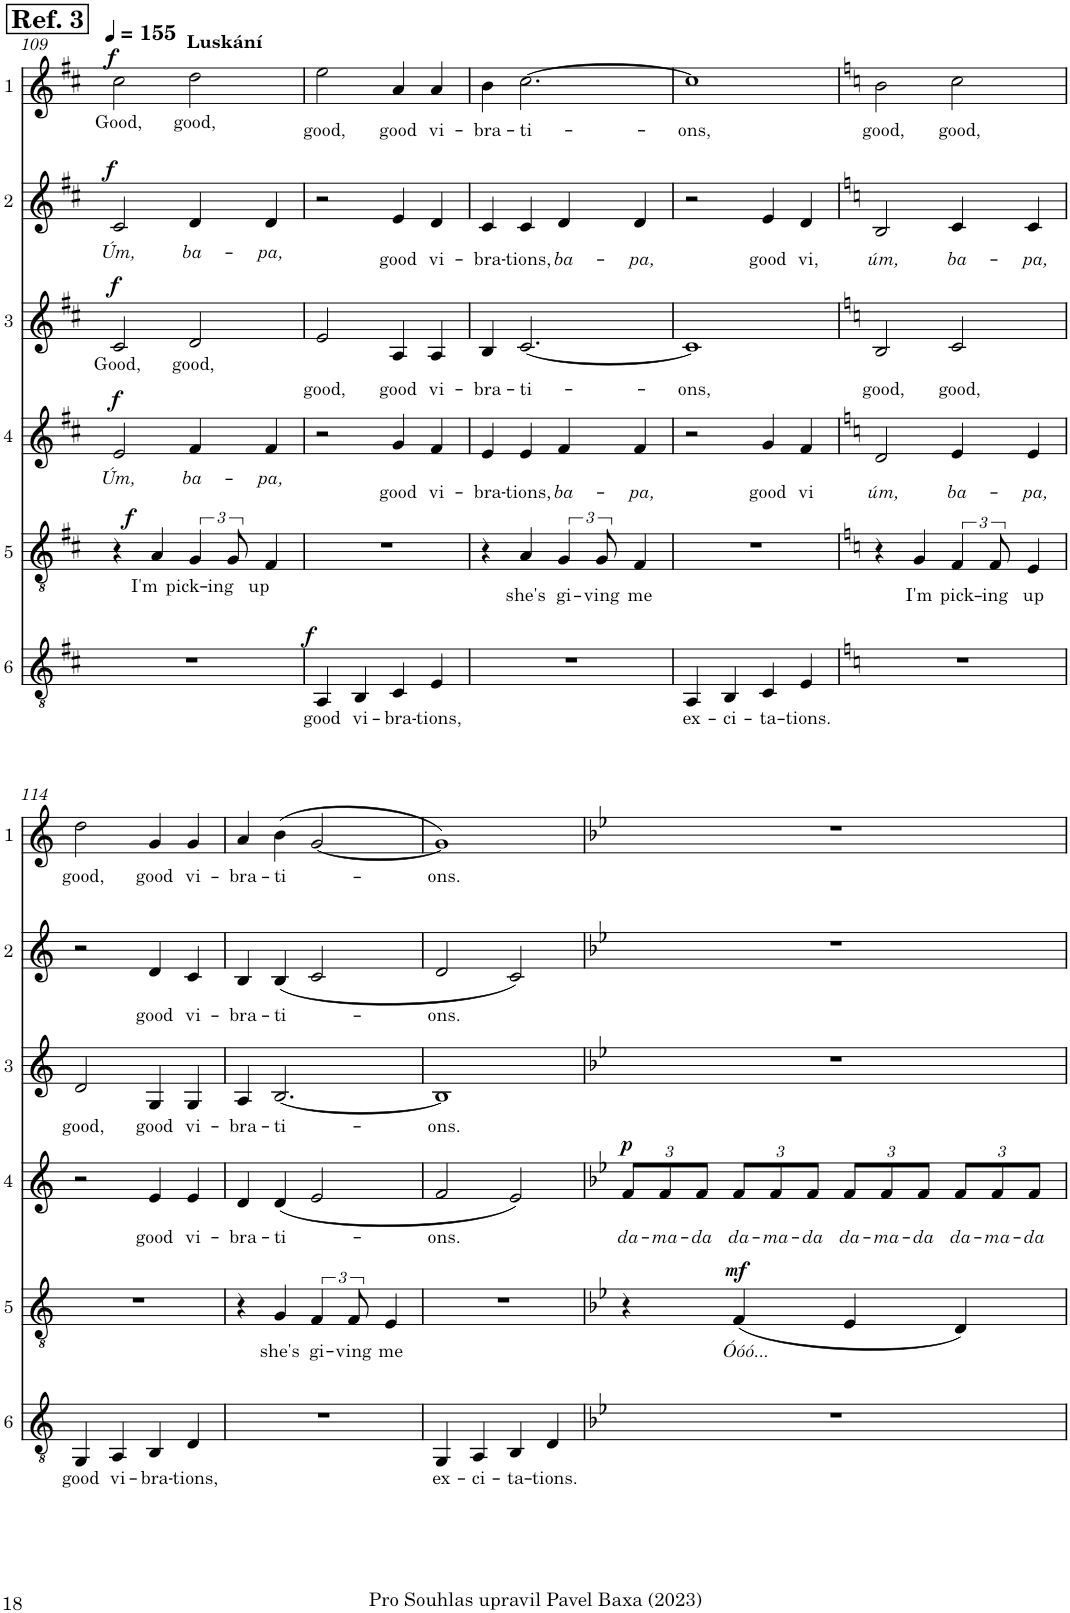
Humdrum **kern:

**kern	**text	**dynam	**kern	**text	**dynam	**kern	**text	**dynam	**kern	**text	**dynam	**kern	**text	**dynam	**kern	**text	**dynam
*part6	*part6	*part6	*part5	*part5	*part5	*part4	*part4	*part4	*part3	*part3	*part3	*part2	*part2	*part2	*part1	*part1	*part1
*staff6	*staff6	*staff6	*staff5	*staff5	*staff5	*staff4	*staff4	*staff4	*staff3	*staff3	*staff3	*staff2	*staff2	*staff2	*staff1	*staff1	*staff1
*I"Hlas 6	*	*	*I"Hlas 5	*	*	*I"Hlas 4	*	*	*I"Hlas 3	*	*	*I"Hlas 2	*	*	*I"Hlas 1	*	*
!!LO:PB:g=z
*clefGv2	*	*	*clefGv2	*	*	*clefG2	*	*	*clefG2	*	*	*clefG2	*	*	*clefG2	*	*
*k[f#c#]	*	*	*k[f#c#]	*	*	*k[f#c#]	*	*	*k[f#c#]	*	*	*k[f#c#]	*	*	*k[f#c#]	*	*
*M4/4	*	*	*M4/4	*	*	*M4/4	*	*	*M4/4	*	*	*M4/4	*	*	*M4/4	*	*
*MM155	*	*	*MM155	*	*	*MM155	*	*	*MM155	*	*	*MM155	*	*	*MM155	*	*
!!LO:REH:place=s1:a:B:cj:fs=14:t=Ref. 3
=109	=109	=109	=109	=109	=109	=109	=109	=109	=109	=109	=109	=109	=109	=109	=109	=109	=109
!	!	!	!	!	!	!	!	!	!	!	!	!	!	!	!LO:TX:a:B:t=Luskání	!	!
!	!	!	!	!	!	!	!LO:LY:b	!LO:DY:a	!	!LO:LY:b	!LO:DY:a	!	!LO:LY:b	!LO:DY:a	!	!LO:LY:b	!LO:DY:a
1r	.	.	4r	.	.	2e/	Úm,	f	2c#/	Good,	f	2c#/	Úm,	f	2cc#\	Good,	f
!	!	!	!	!LO:LY:b	!LO:DY:a	!	!	!	!	!	!	!	!	!	!	!	!
.	.	.	4A/	I'm	f	.	.	.	.	.	.	.	.	.	.	.	.
!	!	!	!	!LO:LY:b	!	!	!LO:LY:b	!	!	!LO:LY:b	!	!	!LO:LY:b	!	!	!LO:LY:b	!
.	.	.	6G/	pick-	.	4f#/	ba-	.	2d/	good,	.	4d/	ba-	.	2dd\	good,	.
!	!	!	!	!LO:LY:b	!	!	!	!	!	!	!	!	!	!	!	!	!
.	.	.	12G/	-ing	.	.	.	.	.	.	.	.	.	.	.	.	.
!	!	!	!	!LO:LY:b	!	!	!LO:LY:b	!	!	!	!	!	!LO:LY:b	!	!	!	!
.	.	.	4F#/	up	.	4f#/	-pa,	.	.	.	.	4d/	-pa,	.	.	.	.
=110	=110	=110	=110	=110	=110	=110	=110	=110	=110	=110	=110	=110	=110	=110	=110	=110	=110
!	!LO:LY:b	!LO:DY:a	!	!	!	!	!	!	!	!LO:LY:b	!	!	!	!	!	!LO:LY:b	!
4AA/	good	f	1r	.	.	2r	.	.	2e/	good,	.	2r	.	.	2ee\	good,	.
!	!LO:LY:b	!	!	!	!	!	!	!	!	!	!	!	!	!	!	!	!
4BB/	vi-	.	.	.	.	.	.	.	.	.	.	.	.	.	.	.	.
!	!LO:LY:b	!	!	!	!	!	!LO:LY:b	!	!	!LO:LY:b	!	!	!LO:LY:b	!	!	!LO:LY:b	!
4C#/	-bra-	.	.	.	.	4g/	good	.	4A/	good	.	4e/	good	.	4a/	good	.
!	!LO:LY:b	!	!	!	!	!	!LO:LY:b	!	!	!LO:LY:b	!	!	!LO:LY:b	!	!	!LO:LY:b	!
4E/	-tions,	.	.	.	.	4f#/	vi-	.	4A/	vi-	.	4d/	vi-	.	4a/	vi-	.
=111	=111	=111	=111	=111	=111	=111	=111	=111	=111	=111	=111	=111	=111	=111	=111	=111	=111
!	!	!	!	!	!	!	!LO:LY:b	!	!	!LO:LY:b	!	!	!LO:LY:b	!	!	!LO:LY:b	!
1r	.	.	4r	.	.	4e/	-bra-	.	4B/	-bra-	.	4c#/	-bra-	.	4b\	-bra-	.
!	!	!	!	!LO:LY:b	!	!	!LO:LY:b	!	!	!LO:LY:b	!	!	!LO:LY:b	!	!	!LO:LY:b	!
.	.	.	4A/	she's	.	4e/	-tions,	.	[2.c#/	-ti-	.	4c#/	-tions,	.	[2.cc#\	-ti-	.
!	!	!	!	!LO:LY:b	!	!	!LO:LY:b	!	!	!	!	!	!LO:LY:b	!	!	!	!
.	.	.	6G/	gi-	.	4f#/	ba-	.	.	.	.	4d/	ba-	.	.	.	.
!	!	!	!	!LO:LY:b	!	!	!	!	!	!	!	!	!	!	!	!	!
.	.	.	12G/	-ving	.	.	.	.	.	.	.	.	.	.	.	.	.
!	!	!	!	!LO:LY:b	!	!	!LO:LY:b	!	!	!	!	!	!LO:LY:b	!	!	!	!
.	.	.	4F#/	me	.	4f#/	-pa,	.	.	.	.	4d/	-pa,	.	.	.	.
=112	=112	=112	=112	=112	=112	=112	=112	=112	=112	=112	=112	=112	=112	=112	=112	=112	=112
!	!LO:LY:b	!	!	!	!	!	!	!	!	!LO:LY:b	!	!	!	!	!	!LO:LY:b	!
4AA/	ex-	.	1r	.	.	2r	.	.	1c#]	ons,	.	2r	.	.	1cc#]	ons,	.
!	!LO:LY:b	!	!	!	!	!	!	!	!	!	!	!	!	!	!	!	!
4BB/	-ci-	.	.	.	.	.	.	.	.	.	.	.	.	.	.	.	.
!	!LO:LY:b	!	!	!	!	!	!LO:LY:b	!	!	!	!	!	!LO:LY:b	!	!	!	!
4C#/	-ta-	.	.	.	.	4g/	good	.	.	.	.	4e/	good	.	.	.	.
!	!LO:LY:b	!	!	!	!	!	!LO:LY:b	!	!	!	!	!	!LO:LY:b	!	!	!	!
4E/	-tions.	.	.	.	.	4f#/	vi	.	.	.	.	4d/	vi,	.	.	.	.
=113	=113	=113	=113	=113	=113	=113	=113	=113	=113	=113	=113	=113	=113	=113	=113	=113	=113
*k[]	*	*	*k[]	*	*	*k[]	*	*	*k[]	*	*	*k[]	*	*	*k[]	*	*
!	!	!	!	!	!	!	!LO:LY:b	!	!	!LO:LY:b	!	!	!LO:LY:b	!	!	!LO:LY:b	!
1r	.	.	4r	.	.	2d/	úm,	.	2B/	good,	.	2B/	úm,	.	2b\	good,	.
!	!	!	!	!LO:LY:b	!	!	!	!	!	!	!	!	!	!	!	!	!
.	.	.	4G/	I'm	.	.	.	.	.	.	.	.	.	.	.	.	.
!	!	!	!	!LO:LY:b	!	!	!LO:LY:b	!	!	!LO:LY:b	!	!	!LO:LY:b	!	!	!LO:LY:b	!
.	.	.	6F/	pick-	.	4e/	ba-	.	2c/	good,	.	4c/	ba-	.	2cc\	good,	.
!	!	!	!	!LO:LY:b	!	!	!	!	!	!	!	!	!	!	!	!	!
.	.	.	12F/	-ing	.	.	.	.	.	.	.	.	.	.	.	.	.
!	!	!	!	!LO:LY:b	!	!	!LO:LY:b	!	!	!	!	!	!LO:LY:b	!	!	!	!
.	.	.	4E/	up	.	4e/	-pa,	.	.	.	.	4c/	-pa,	.	.	.	.
!!LO:LB:g=z
=114	=114	=114	=114	=114	=114	=114	=114	=114	=114	=114	=114	=114	=114	=114	=114	=114	=114
!	!LO:LY:b	!	!	!	!	!	!	!	!	!LO:LY:b	!	!	!	!	!	!LO:LY:b	!
4GG/	good	.	1r	.	.	2r	.	.	2d/	good,	.	2r	.	.	2dd\	good,	.
!	!LO:LY:b	!	!	!	!	!	!	!	!	!	!	!	!	!	!	!	!
4AA/	vi-	.	.	.	.	.	.	.	.	.	.	.	.	.	.	.	.
!	!LO:LY:b	!	!	!	!	!	!LO:LY:b	!	!	!LO:LY:b	!	!	!LO:LY:b	!	!	!LO:LY:b	!
4BB/	-bra-	.	.	.	.	4e/	good	.	4G/	good	.	4d/	good	.	4g/	good	.
!	!LO:LY:b	!	!	!	!	!	!LO:LY:b	!	!	!LO:LY:b	!	!	!LO:LY:b	!	!	!LO:LY:b	!
4D/	-tions,	.	.	.	.	4e/	vi-	.	4G/	vi-	.	4c/	vi-	.	4g/	vi-	.
=115	=115	=115	=115	=115	=115	=115	=115	=115	=115	=115	=115	=115	=115	=115	=115	=115	=115
!	!	!	!	!	!	!	!LO:LY:b	!	!	!LO:LY:b	!	!	!LO:LY:b	!	!	!LO:LY:b	!
1r	.	.	4r	.	.	4d/	-bra-	.	4A/	-bra-	.	4B/	-bra-	.	4a/	-bra-	.
!	!	!	!	!LO:LY:b	!	!	!LO:LY:b	!	!	!LO:LY:b	!	!	!LO:LY:b	!	!	!LO:LY:b	!
.	.	.	4G/	she's	.	(4d/	-ti-	.	[2.B/	-ti-	.	(4B/	-ti-	.	(4b\	-ti-	.
!	!	!	!	!LO:LY:b	!	!	!	!	!	!	!	!	!	!	!	!	!
.	.	.	6F/	gi-	.	2e/	.	.	.	.	.	2c/	.	.	[2g/	.	.
!	!	!	!	!LO:LY:b	!	!	!	!	!	!	!	!	!	!	!	!	!
.	.	.	12F/	-ving	.	.	.	.	.	.	.	.	.	.	.	.	.
!	!	!	!	!LO:LY:b	!	!	!	!	!	!	!	!	!	!	!	!	!
.	.	.	4E/	me	.	.	.	.	.	.	.	.	.	.	.	.	.
=116	=116	=116	=116	=116	=116	=116	=116	=116	=116	=116	=116	=116	=116	=116	=116	=116	=116
!	!LO:LY:b	!	!	!	!	!	!LO:LY:b	!	!	!LO:LY:b	!	!	!LO:LY:b	!	!	!LO:LY:b	!
4GG/	ex-	.	1r	.	.	2f/	-ons.	.	1B]	-ons.	.	2d/	-ons.	.	1g])	-ons.	.
!	!LO:LY:b	!	!	!	!	!	!	!	!	!	!	!	!	!	!	!	!
4AA/	-ci-	.	.	.	.	.	.	.	.	.	.	.	.	.	.	.	.
!	!LO:LY:b	!	!	!	!	!	!	!	!	!	!	!	!	!	!	!	!
4BB/	-ta-	.	.	.	.	2e/)	.	.	.	.	.	2c/)	.	.	.	.	.
!	!LO:LY:b	!	!	!	!	!	!	!	!	!	!	!	!	!	!	!	!
4D/	-tions.	.	.	.	.	.	.	.	.	.	.	.	.	.	.	.	.
=117	=117	=117	=117	=117	=117	=117	=117	=117	=117	=117	=117	=117	=117	=117	=117	=117	=117
*k[b-e-]	*	*	*k[b-e-]	*	*	*k[b-e-]	*	*	*k[b-e-]	*	*	*k[b-e-]	*	*	*k[b-e-]	*	*
*	*	*	*	*	*	*Xbrackettup	*	*	*	*	*	*	*	*	*	*	*
!	!	!	!	!	!	!	!LO:LY:b	!LO:DY:a	!	!	!	!	!	!	!	!	!
1r	.	.	4r	.	.	12f/L	da-	p	1r	.	.	1r	.	.	1r	.	.
!	!	!	!	!	!	!	!LO:LY:b	!	!	!	!	!	!	!	!	!	!
.	.	.	.	.	.	12f/	-ma-	.	.	.	.	.	.	.	.	.	.
!	!	!	!	!	!	!	!LO:LY:b	!	!	!	!	!	!	!	!	!	!
.	.	.	.	.	.	12f/J	-da	.	.	.	.	.	.	.	.	.	.
!	!	!	!	!LO:LY:b	!LO:DY:a	!	!LO:LY:b	!	!	!	!	!	!	!	!	!	!
.	.	.	(4F/	Óóó...	mf	12f/L	da-	.	.	.	.	.	.	.	.	.	.
!	!	!	!	!	!	!	!LO:LY:b	!	!	!	!	!	!	!	!	!	!
.	.	.	.	.	.	12f/	-ma-	.	.	.	.	.	.	.	.	.	.
!	!	!	!	!	!	!	!LO:LY:b	!	!	!	!	!	!	!	!	!	!
.	.	.	.	.	.	12f/J	-da	.	.	.	.	.	.	.	.	.	.
!	!	!	!	!	!	!	!LO:LY:b	!	!	!	!	!	!	!	!	!	!
.	.	.	4E-/	.	.	12f/L	da-	.	.	.	.	.	.	.	.	.	.
!	!	!	!	!	!	!	!LO:LY:b	!	!	!	!	!	!	!	!	!	!
.	.	.	.	.	.	12f/	-ma-	.	.	.	.	.	.	.	.	.	.
!	!	!	!	!	!	!	!LO:LY:b	!	!	!	!	!	!	!	!	!	!
.	.	.	.	.	.	12f/J	-da	.	.	.	.	.	.	.	.	.	.
!	!	!	!	!	!	!	!LO:LY:b	!	!	!	!	!	!	!	!	!	!
.	.	.	4D/)	.	.	12f/L	da-	.	.	.	.	.	.	.	.	.	.
!	!	!	!	!	!	!	!LO:LY:b	!	!	!	!	!	!	!	!	!	!
.	.	.	.	.	.	12f/	-ma-	.	.	.	.	.	.	.	.	.	.
!	!	!	!	!	!	!	!LO:LY:b	!	!	!	!	!	!	!	!	!	!
.	.	.	.	.	.	12f/J	-da	.	.	.	.	.	.	.	.	.	.
=	=	=	=	=	=	=	=	=	=	=	=	=	=	=	=	=	=
*-	*-	*-	*-	*-	*-	*-	*-	*-	*-	*-	*-	*-	*-	*-	*-	*-	*-
